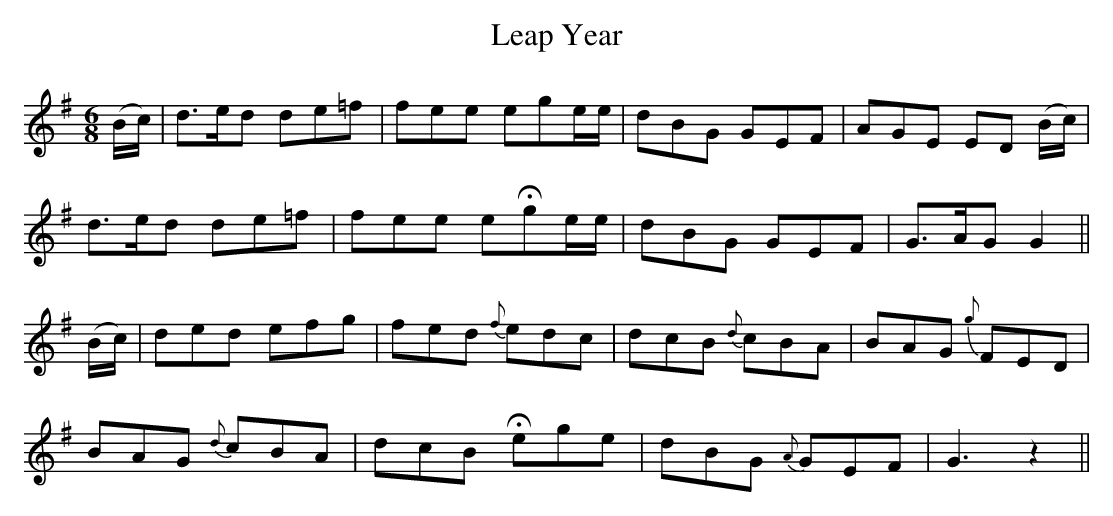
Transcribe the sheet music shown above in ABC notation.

X:1
T: Leap Year
M: 6/8
L: 1/8
K: G
(B/c/) | d>ed de=f | fee ege/e/ | dBG GEF | AGE ED (B/c/) |
d>ed de=f | fee eHge/e/ | dBG GEF | G>AG G2 ||
(B/c/) | ded efg | fed {f}edc | dcB {d}cBA | BAG {g}FED |
BAG {d}cBA | dcB Hege | dBG {A}GEF | G3 z2 ||
